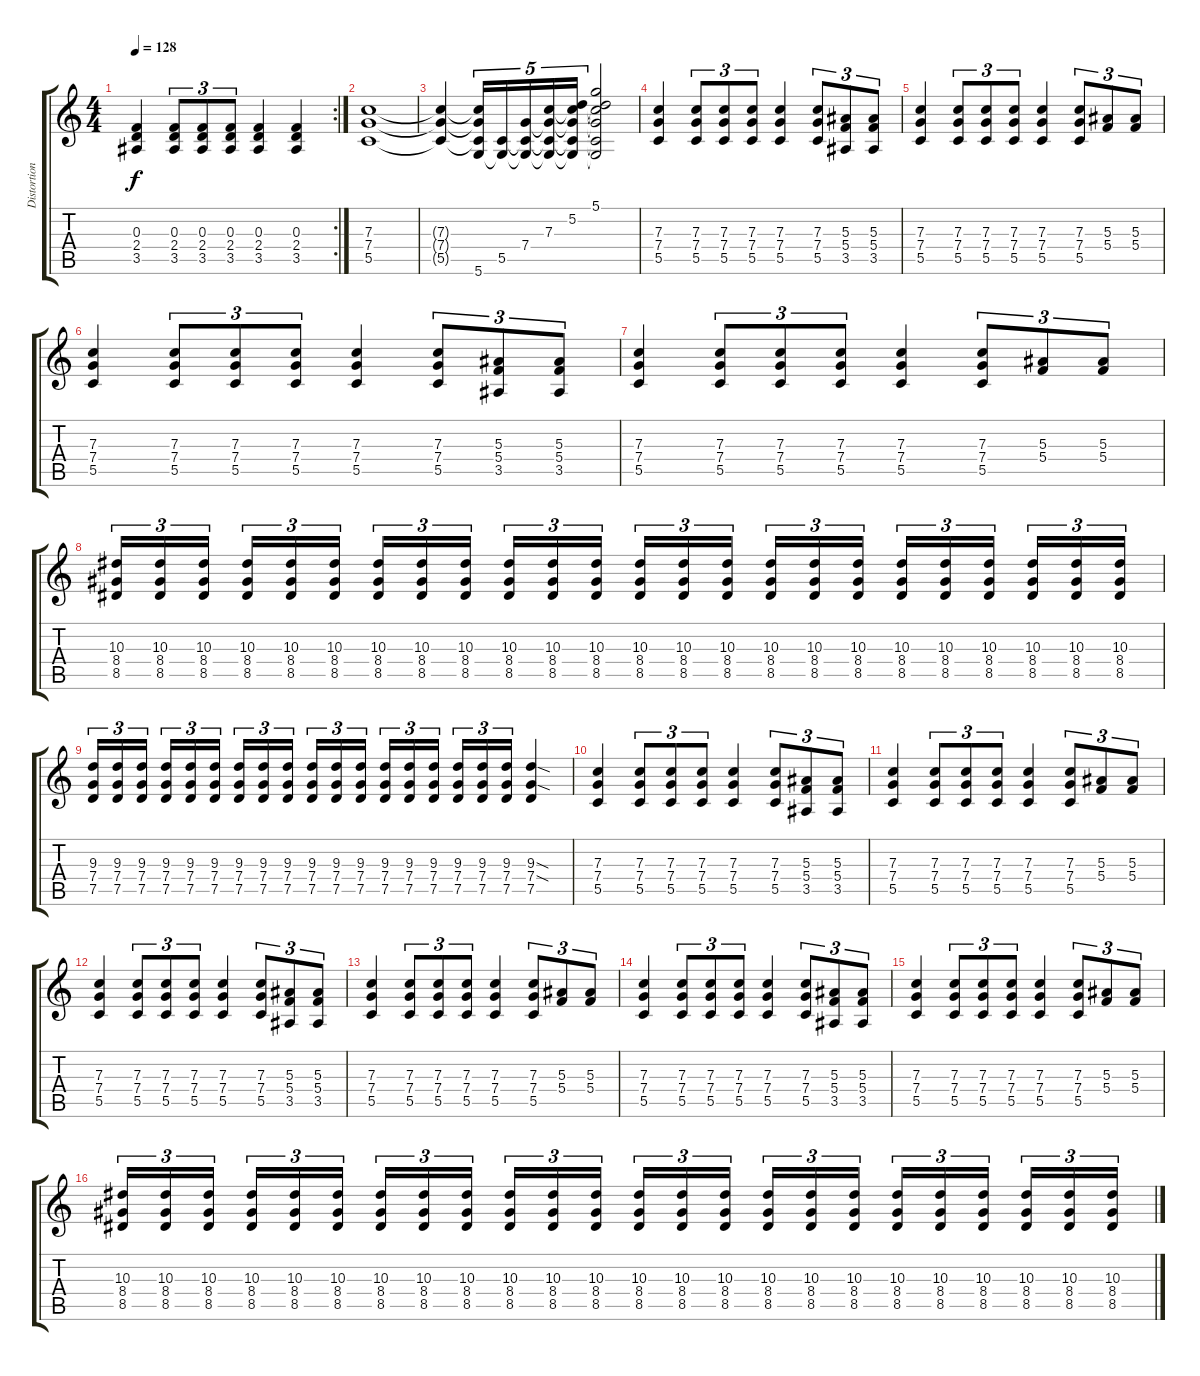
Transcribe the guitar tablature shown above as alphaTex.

\track ("Distortion Guitar 1" "Distortion") {instrument distortionguitar}
\staff {score tabs}
\tuning (D4 A3 F3 C3 G2 D2) {hide}
\rc 2
\ts (4 4)
\tempo 128
\clef g2
\ks c
(0.3 2.4 3.5).4{dy f} (0.3 2.4 3.5).8{tu (3 2)} (0.3 2.4 3.5).8{tu (3 2)} (0.3 2.4 3.5).8{tu (3 2)} (0.3 2.4 3.5).4 (0.3 2.4 3.5).4 |
(7.3 7.4 5.5).1 |
(7.3{t} 7.4{t} 5.5{t}).4 (7.3{t} 7.4{t} 5.5{t} 5.6).16{tu (5 4)} (5.5 5.6{t}).16{tu (5 4)} (7.4 5.5{t} 5.6{t}).16{tu (5 4)} (7.3 7.4{t} 5.5{t} 5.6{t}).16{tu (5 4)} (5.2 7.3{t} 7.4{t} 5.5{t} 5.6{t}).16{tu (5 4)} (5.1 5.2{t} 7.3{t} 7.4{t} 5.5{t} 5.6{t}).2 |
(7.3 7.4 5.5).4 (7.3 7.4 5.5).8{tu (3 2)} (7.3 7.4 5.5).8{tu (3 2)} (7.3 7.4 5.5).8{tu (3 2)} (7.3 7.4 5.5).4 (7.3 7.4 5.5).8{tu (3 2)} (5.3 5.4 3.5).8{tu (3 2)} (5.3 5.4 3.5).8{tu (3 2)} |
(7.3 7.4 5.5).4 (7.3 7.4 5.5).8{tu (3 2)} (7.3 7.4 5.5).8{tu (3 2)} (7.3 7.4 5.5).8{tu (3 2)} (7.3 7.4 5.5).4 (7.3 7.4 5.5).8{tu (3 2)} (5.3 5.4).8{tu (3 2)} (5.3 5.4).8{tu (3 2)} |
(7.3 7.4 5.5).4 (7.3 7.4 5.5).8{tu (3 2)} (7.3 7.4 5.5).8{tu (3 2)} (7.3 7.4 5.5).8{tu (3 2)} (7.3 7.4 5.5).4 (7.3 7.4 5.5).8{tu (3 2)} (5.3 5.4 3.5).8{tu (3 2)} (5.3 5.4 3.5).8{tu (3 2)} |
(7.3 7.4 5.5).4 (7.3 7.4 5.5).8{tu (3 2)} (7.3 7.4 5.5).8{tu (3 2)} (7.3 7.4 5.5).8{tu (3 2)} (7.3 7.4 5.5).4 (7.3 7.4 5.5).8{tu (3 2)} (5.3 5.4).8{tu (3 2)} (5.3 5.4).8{tu (3 2)} |
(10.3 8.4 8.5).16{tu (3 2)} (10.3 8.4 8.5).16{tu (3 2)} (10.3 8.4 8.5).16{tu (3 2) beam splitsecondary} (10.3 8.4 8.5).16{tu (3 2)} (10.3 8.4 8.5).16{tu (3 2)} (10.3 8.4 8.5).16{tu (3 2)} (10.3 8.4 8.5).16{tu (3 2)} (10.3 8.4 8.5).16{tu (3 2)} (10.3 8.4 8.5).16{tu (3 2) beam splitsecondary} (10.3 8.4 8.5).16{tu (3 2)} (10.3 8.4 8.5).16{tu (3 2)} (10.3 8.4 8.5).16{tu (3 2)} (10.3 8.4 8.5).16{tu (3 2)} (10.3 8.4 8.5).16{tu (3 2)} (10.3 8.4 8.5).16{tu (3 2) beam splitsecondary} (10.3 8.4 8.5).16{tu (3 2)} (10.3 8.4 8.5).16{tu (3 2)} (10.3 8.4 8.5).16{tu (3 2)} (10.3 8.4 8.5).16{tu (3 2)} (10.3 8.4 8.5).16{tu (3 2)} (10.3 8.4 8.5).16{tu (3 2) beam splitsecondary} (10.3 8.4 8.5).16{tu (3 2)} (10.3 8.4 8.5).16{tu (3 2)} (10.3 8.4 8.5).16{tu (3 2)} |
(9.3 7.4 7.5).16{tu (3 2)} (9.3 7.4 7.5).16{tu (3 2)} (9.3 7.4 7.5).16{tu (3 2) beam splitsecondary} (9.3 7.4 7.5).16{tu (3 2)} (9.3 7.4 7.5).16{tu (3 2)} (9.3 7.4 7.5).16{tu (3 2)} (9.3 7.4 7.5).16{tu (3 2)} (9.3 7.4 7.5).16{tu (3 2)} (9.3 7.4 7.5).16{tu (3 2) beam splitsecondary} (9.3 7.4 7.5).16{tu (3 2)} (9.3 7.4 7.5).16{tu (3 2)} (9.3 7.4 7.5).16{tu (3 2)} (9.3 7.4 7.5).16{tu (3 2)} (9.3 7.4 7.5).16{tu (3 2)} (9.3 7.4 7.5).16{tu (3 2) beam splitsecondary} (9.3 7.4 7.5).16{tu (3 2)} (9.3 7.4 7.5).16{tu (3 2)} (9.3 7.4 7.5).16{tu (3 2)} (9.3{sod} 7.4{sod} 7.5).4 |
(7.3 7.4 5.5).4 (7.3 7.4 5.5).8{tu (3 2)} (7.3 7.4 5.5).8{tu (3 2)} (7.3 7.4 5.5).8{tu (3 2)} (7.3 7.4 5.5).4 (7.3 7.4 5.5).8{tu (3 2)} (5.3 5.4 3.5).8{tu (3 2)} (5.3 5.4 3.5).8{tu (3 2)} |
(7.3 7.4 5.5).4 (7.3 7.4 5.5).8{tu (3 2)} (7.3 7.4 5.5).8{tu (3 2)} (7.3 7.4 5.5).8{tu (3 2)} (7.3 7.4 5.5).4 (7.3 7.4 5.5).8{tu (3 2)} (5.3 5.4).8{tu (3 2)} (5.3 5.4).8{tu (3 2)} |
(7.3 7.4 5.5).4 (7.3 7.4 5.5).8{tu (3 2)} (7.3 7.4 5.5).8{tu (3 2)} (7.3 7.4 5.5).8{tu (3 2)} (7.3 7.4 5.5).4 (7.3 7.4 5.5).8{tu (3 2)} (5.3 5.4 3.5).8{tu (3 2)} (5.3 5.4 3.5).8{tu (3 2)} |
(7.3 7.4 5.5).4 (7.3 7.4 5.5).8{tu (3 2)} (7.3 7.4 5.5).8{tu (3 2)} (7.3 7.4 5.5).8{tu (3 2)} (7.3 7.4 5.5).4 (7.3 7.4 5.5).8{tu (3 2)} (5.3 5.4).8{tu (3 2)} (5.3 5.4).8{tu (3 2)} |
(7.3 7.4 5.5).4 (7.3 7.4 5.5).8{tu (3 2)} (7.3 7.4 5.5).8{tu (3 2)} (7.3 7.4 5.5).8{tu (3 2)} (7.3 7.4 5.5).4 (7.3 7.4 5.5).8{tu (3 2)} (5.3 5.4 3.5).8{tu (3 2)} (5.3 5.4 3.5).8{tu (3 2)} |
(7.3 7.4 5.5).4 (7.3 7.4 5.5).8{tu (3 2)} (7.3 7.4 5.5).8{tu (3 2)} (7.3 7.4 5.5).8{tu (3 2)} (7.3 7.4 5.5).4 (7.3 7.4 5.5).8{tu (3 2)} (5.3 5.4).8{tu (3 2)} (5.3 5.4).8{tu (3 2)} |
(10.3 8.4 8.5).16{tu (3 2)} (10.3 8.4 8.5).16{tu (3 2)} (10.3 8.4 8.5).16{tu (3 2) beam splitsecondary} (10.3 8.4 8.5).16{tu (3 2)} (10.3 8.4 8.5).16{tu (3 2)} (10.3 8.4 8.5).16{tu (3 2)} (10.3 8.4 8.5).16{tu (3 2)} (10.3 8.4 8.5).16{tu (3 2)} (10.3 8.4 8.5).16{tu (3 2) beam splitsecondary} (10.3 8.4 8.5).16{tu (3 2)} (10.3 8.4 8.5).16{tu (3 2)} (10.3 8.4 8.5).16{tu (3 2)} (10.3 8.4 8.5).16{tu (3 2)} (10.3 8.4 8.5).16{tu (3 2)} (10.3 8.4 8.5).16{tu (3 2) beam splitsecondary} (10.3 8.4 8.5).16{tu (3 2)} (10.3 8.4 8.5).16{tu (3 2)} (10.3 8.4 8.5).16{tu (3 2)} (10.3 8.4 8.5).16{tu (3 2)} (10.3 8.4 8.5).16{tu (3 2)} (10.3 8.4 8.5).16{tu (3 2) beam splitsecondary} (10.3 8.4 8.5).16{tu (3 2)} (10.3 8.4 8.5).16{tu (3 2)} (10.3 8.4 8.5).16{tu (3 2)}
